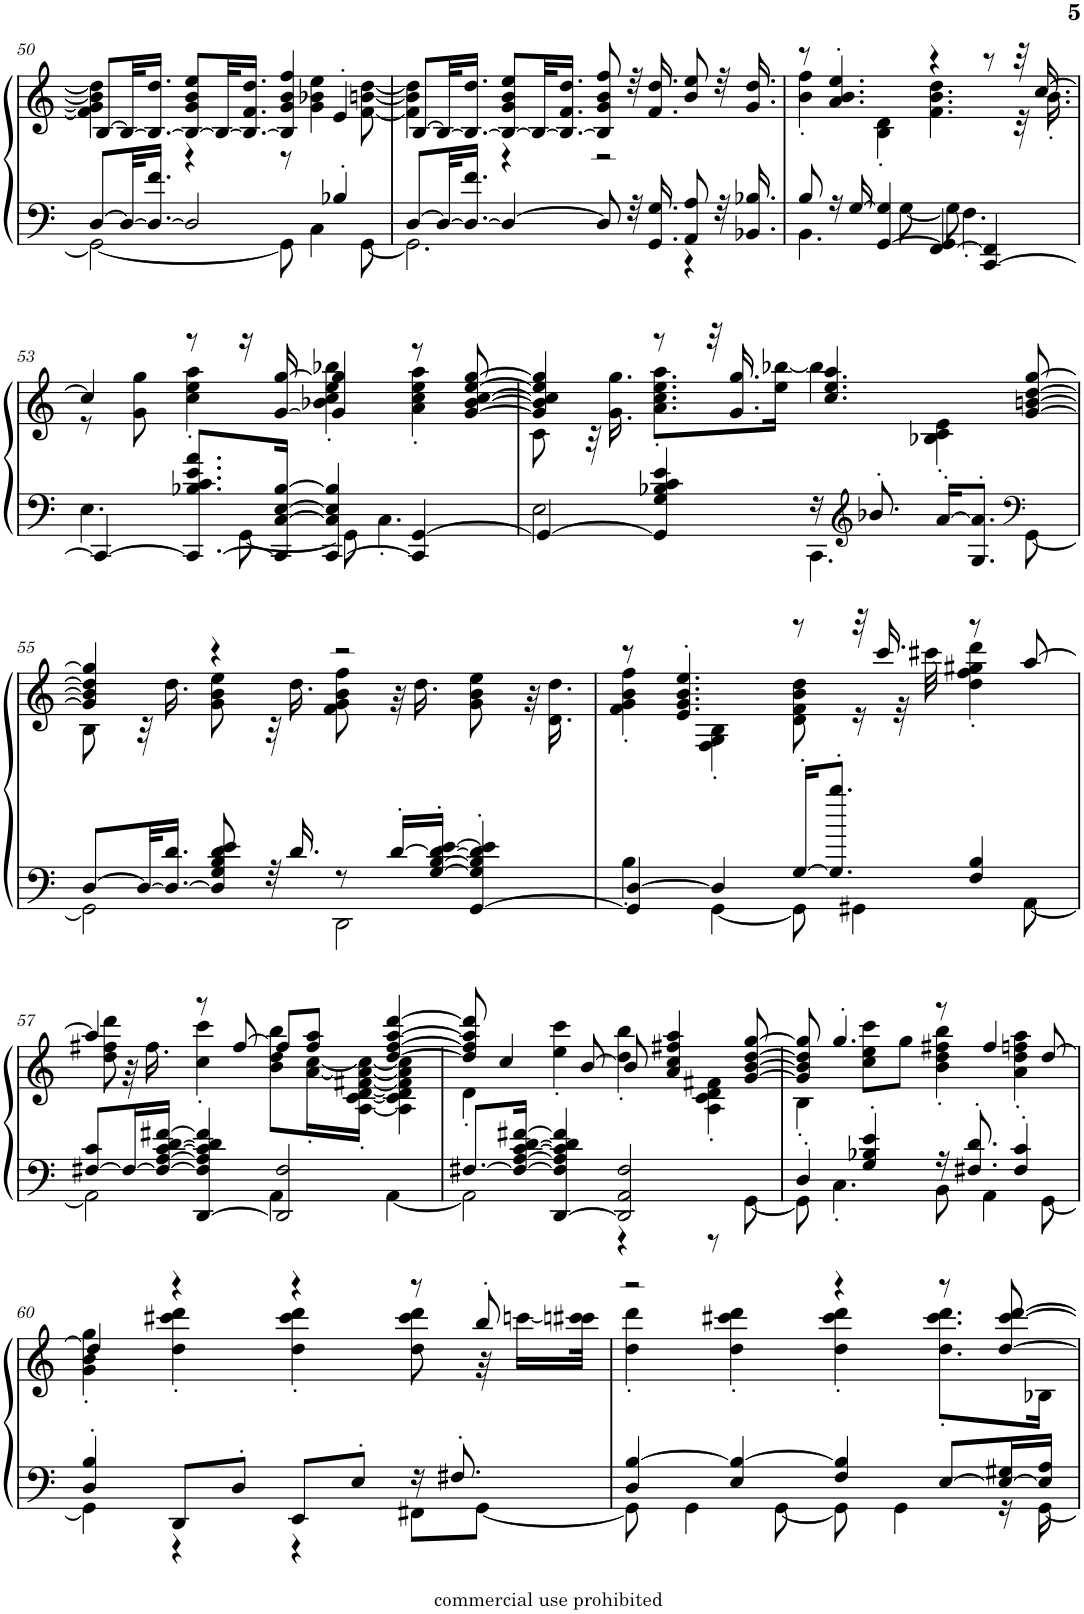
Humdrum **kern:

**kern	**kern
*part1	*part1
*staff2	*staff1
*I"Piano, Railroad Blues - QRS Word Roll #1141	*
*I'Pno.	*
!!LO:PB:g=z
*clefF4	*clefG2
*k[]	*k[]
*M4/4	*M4/4
=50	=50
*^	*^
[8D/L	2GG\_	[8B/L	4f\] 4g\] 4b\] 4dd\]
32D/KL_	.	32B/KL_	.
16.D/_ 16.f/JJ	.	16.B/_ 16.dd/JJ	.
2D/]	.	8B/_ 8g/ 8b/ 8ee/L	4r
.	.	32B/KL_	.
.	.	16.B/_ 16.f/ 16.dd/JJ	.
.	8GG\]	4B/] 4g/ 4b/ 4ff/	8r
.	4C\	.	4g\ 4b-X\ 4ee\
4B-X'/	.	4e'/	.
.	[8GG\	.	[8f\ [8bn\ [8dd\
=51	=51	=51	=51
[8D/L	2.GG\]	[8B/L	4f\] 4b\] 4dd\]
32D/KL_	.	32B/KL_	.
16.D/_ 16.f/JJ	.	16.B/_ 16.dd/JJ	.
4D/_	.	8B/_ 8g/ 8b/ 8ee/L	4r
.	.	32B/KL_	.
.	.	16.B/_ 16.f/ 16.dd/JJ	.
8D/]	.	8B/] 8g/ 8b/ 8ff/	2r
32r	.	32r	.
16.GG/ 16.G/	.	16.f/ 16.dd/	.
8AA/ 8A/	4r	8b/ 8ee/	.
32r	.	32r	.
16.BB-X/ 16.B-X/	.	16.g/ 16.dd/	.
=52	=52	=52	=52
8B/	4.BB\	8r	4b\' 4ff\'
16r	.	4.a/' 4.b/' 4.ee/'	.
[16G/	.	.	.
[4GG/ 4G/]	.	.	4B\' 4d\'
.	[8G\	.	.
[4FF/ 4GG/]	8G\]	4r	4.f\ 4.b\ 4.dd\
.	4.F'\	.	.
[4CC/ 4FF/]	.	8r	.
.	.	32r	32r
.	.	[16.cc/	16.b'\
!!LO:LB:g=z	!!
=53	=53	=53	=53
4CC/_	4.E\	4cc/]	8r
.	.	.	8g\ 8gg\
8.CC/_ 8.B-X/ 8.c/ 8.e/ 8.a/L	.	8r	4cc\' 4ee\' 4aa\'
.	[8GG\	16r	.
16CC/] [16C/ [16E/ [16B-/Jk	.	[16g/ [16gg/	.
[4CC/ 4C/] 4E/] 4B-/]	8GG\]	4g/] 4gg/]	4b-X\' 4cc\' 4ee\' 4bb-X\'
.	4.C'\	.	.
4CC/] [4GG/	.	8r	4a\' 4cc\' 4ee\' 4aa\'
.	.	[8g/ [8b-/ [8cc/ [8ee/ [8gg/	.
=54	=54	=54	=54
4GG/_	2E\	4g/] 4b-/] 4cc/] 4ee/] 4gg/]	8c\
.	.	.	32r
.	.	.	16.g\ 16.gg\
4GG/] 4G/ 4B-X/ 4c/ 4e/	.	8r	8.a\' 8.cc\' 8.ee\' 8.aa\'L
.	.	32r	.
.	.	16.g/ 16.gg/	.
.	.	.	16ee\ [16bb-X\Jk
16r	4.CC\	4.cc/ 4.ee/ 4.aa/	4bb-\]
*clefG2	*	*	*
8.b-X'/	.	.	.
[16a'/KL	.	.	4B-X\' 4c\' 4e\'
8.G/' 8.a/]'J	.	.	.
*clefF4	*	*	*
.	[8GG\	[8g/ [8bn/ [8dd/ [8gg/	.
!!LO:LB:g=z	!!
=55	=55	=55	=55
[8D/L	2GG\]	4g/] 4b/] 4dd/] 4gg/]	8B\
32D/KL_	.	.	32r
16.D/_ 16.d/JJ	.	.	16.dd\
8D/] 8G/ 8B/ 8d/ 8e/	.	4r	8g\ 8b\ 8ee\
32r	.	.	32r
16.d/	.	.	16.dd\
8r	2DD\	2r	8f\ 8g\ 8b\ 8ff\
[16d'/LL	.	.	32r
.	.	.	16.dd\
[16G/' [16B/' 16d/_' [16e/'JJ	.	.	.
[4GG/' 4G/]' 4B/]' 4d/]' 4e/]'	.	.	8g\ 8b\ 8ee\
.	.	.	32r
.	.	.	16.d\ 16.dd\
=56	=56	=56	=56
4GG/] [4D/	4B'\	8r	4f\' 4g\' 4b\' 4ff\'
.	.	4.e/' 4.g/' 4.b/' 4.ee/'	.
4D/]	[4GG\	.	4F\' 4G\' 4B\'
[16G'/KL	8GG\]	8r	8d\ 8f\ 8b\ 8dd\
8.G/]' 8.bb/'J	.	.	.
.	4GG#X\	32r	16r
.	.	16.ccc/	.
.	.	.	32r
.	.	.	32ccc#X\
4F/ 4B/	.	8r	4dd\' 4ff\' 4gg#X\' 4ddd\'
.	[8AA\	[8aa/	.
!!LO:LB:g=z	!!
=57	=57	=57	=57
[8F#X/ 8c/L	2AA\]	4aa/]	8dd\ 8ff#X\ 8ddd\
16F#/L_	.	.	32r
.	.	.	16.ff#\
16F#/_ [16A/ [16c/ [16d/ [16f#X/JJ	.	.	.
[4DD/ 4F#/] 4A/] 4c/] 4d/] 4f#/]	.	8r	4cc\' 4ccc\'
.	.	[8ff#/	.
2DD/] 2F#/	4AA\	8ff#/L]	8b\ 8dd\ 8bb\L
.	.	8ff#/ 8aa/J	[16a\' [16cc\'L
.	.	.	[16A\' [16c\' [16d\' [16f#X\' 16a\_' 16cc\_'JJ
.	[4AA\	[4dd/ [4ff#/ [4aa/ [4ddd/	4A\] 4c\] 4d\] 4f#\] 4a\] 4cc\]
=58	=58	=58	=58
[8.F#X/L	2AA\]	8dd/] 8ff#/] 8aa/] 8ddd/]	4d'\
.	.	4cc/	.
16F#/_ [16A/ [16c/ [16d/ [16f#X/Jk	.	.	.
[4DD/ 4F#/] 4A/] 4c/] 4d/] 4f#/]	.	.	4ee\' 4ccc\'
.	.	[8b/	.
2DD/] 2AA/ 2F#/	4r	8b/]	4dd\' 4bb\'
.	.	4a/ 4cc/ 4ff#X/ 4aa/	.
.	8r	.	4A\' 4c\' 4d\' 4f#X\'
.	[8GG\	[8g/ [8b/ [8dd/ [8gg/	.
=59	=59	=59	=59
4D'/	8GG\]	8g/] 8b/] 8dd/] 8gg/]	4B'\
.	4.C'\	4.gg'/	.
4G/' 4B-X/' 4e/'	.	.	8cc\ 8ee\ 8ccc\L
.	.	.	8gg\J
16r	8BB\	8r	4b\' 4dd\' 4ff#X\' 4bb\'
8.F#X/' 8.d/'	.	.	.
.	4AA\	4ff#/	.
4F#/' 4c/'	.	.	4a\' 4dd\' 4ffn\' 4aa\'
.	[8GG\	[8dd/	.
!!LO:LB:g=z	!!
=60	=60	=60	=60
4D/' 4B/'	4GG\]	4dd/]	4g\' 4b\' 4gg\'
8DD/L	4r	4r	4dd\' 4ccc#X\' 4ddd\'
8D'/J	.	.	.
8EE/L	4r	4r	4dd\' 4ccc#\' 4ddd\'
8E'/J	.	.	.
16r	8FF#X\L	8r	8dd\ 8ccc#\ 8ddd\
8.F#X'/	.	.	.
.	[8GG\J	8bb'/	32r
.	.	.	[16cccn\LL
.	.	.	32cccn\] 32ccc#X\JJk
=61	=61	=61	=61
4D/ [4B/	8GG\]	2r	4dd\' 4ddd\'
.	4GG\	.	.
4E/ 4B/_	.	.	4dd\' 4ccc#X\' 4ddd\'
.	[8GG\	.	.
4F/ 4B/]	8GG\]	4r	4dd\' 4ccc#\' 4ddd\'
.	4GG\	.	.
[8E/L	.	8r	8.dd\' 8.ccc#\' 8.ddd\'L
16E/_ 16G#X/L	16r	[8dd/ [8ccc#/ [8ddd/	.
16E/] 16A/JJ	[16GG\	.	16B-X\Jk
*v	*v	*	*
*	*v	*v
=	=
*-	*-
